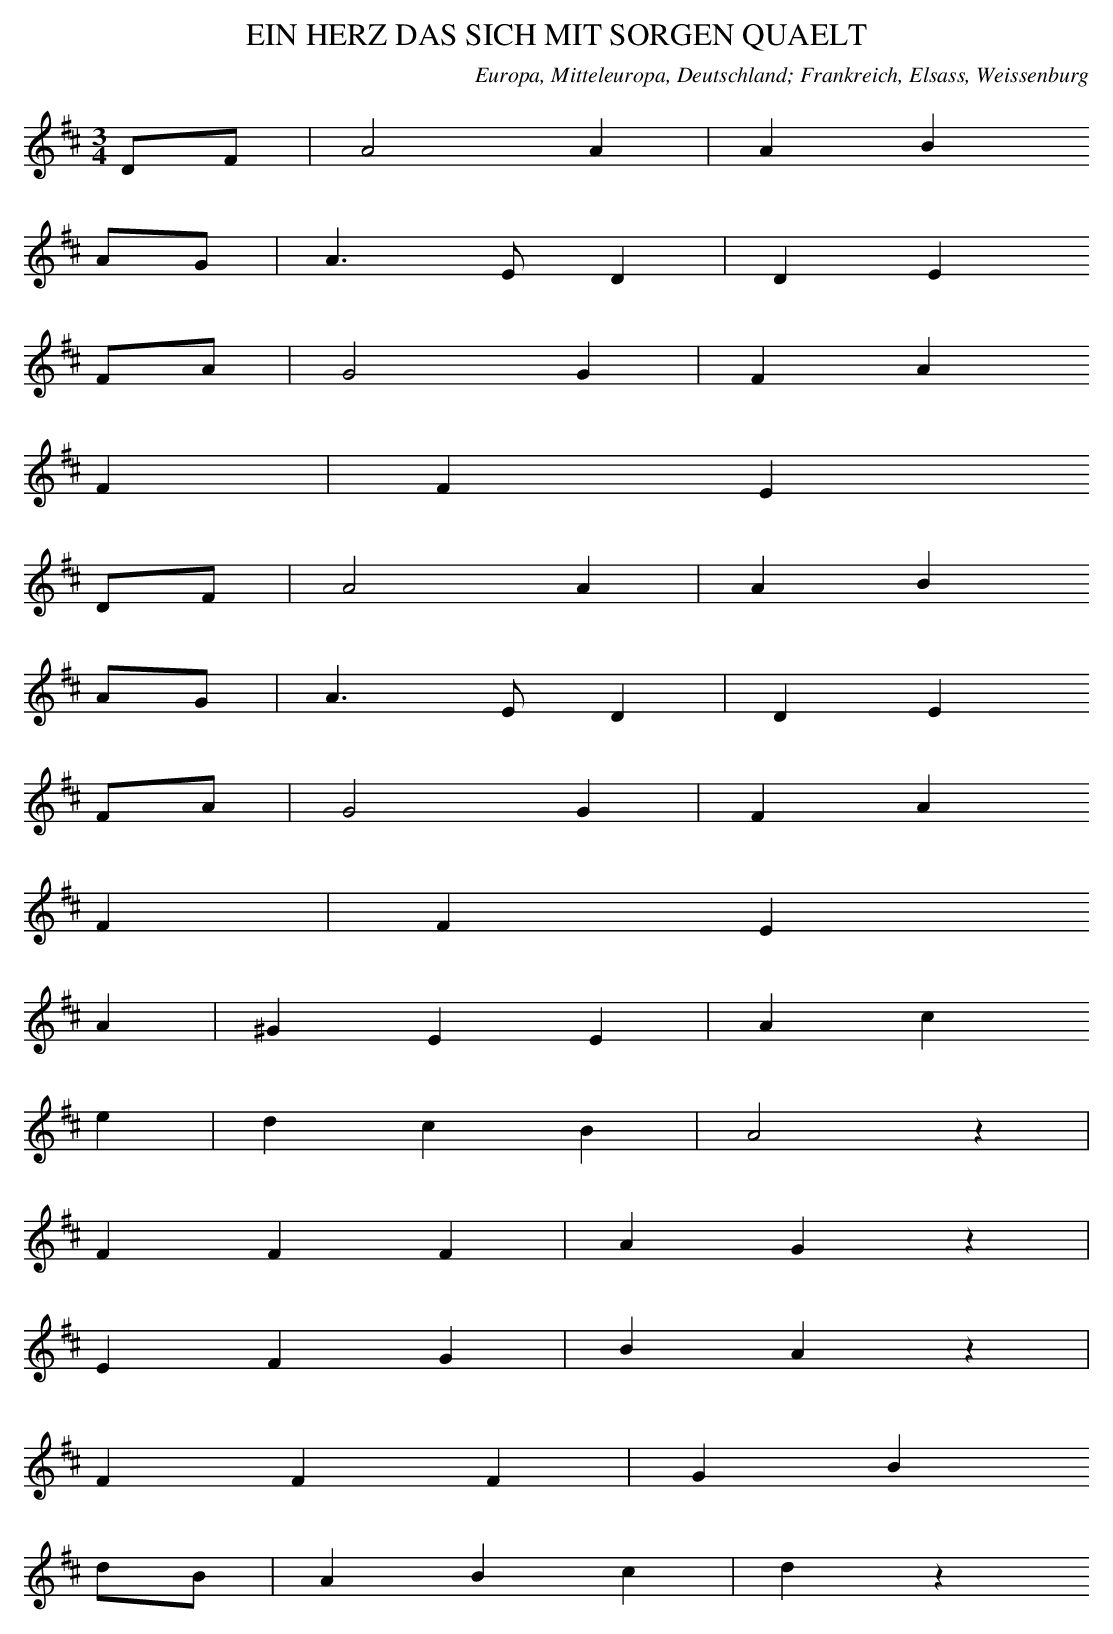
X:1
T: EIN HERZ DAS SICH MIT SORGEN QUAELT
O: Europa, Mitteleuropa, Deutschland; Frankreich, Elsass, Weissenburg
M: 3/4
L: 1/8
K: D
DF | A4A2 | A2B2
AG | A3ED2 | D2E2
FA | G4G2 | F2A2
F2 | F2E2
DF | A4A2 | A2B2
AG | A3ED2 | D2E2
FA | G4G2 | F2A2
F2 | F2E2
A2 | ^G2E2E2 | A2c2
e2 | d2c2B2 | A4z2 |
F2F2F2 | A2G2z2 |
E2F2G2 | B2A2z2 |
F2F2F2 | G2B2
dB | A2B2c2 | d2z2
